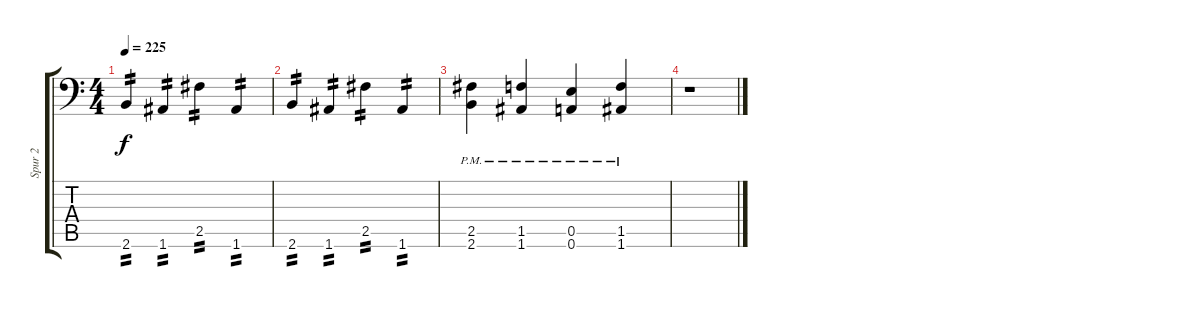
\track ("Spur 2" "Spur 2") {instrument distortionguitar}
\staff {score tabs}
\tuning (B3 Gb3 D3 A2 E2 A1) {hide}
\ts (4 4)
\tempo 225
\clef f4
\ks c
2.6.4{tp 2 dy f} 1.6.4{tp 2} 2.5.4{tp 2} 1.6.4{tp 2} |
2.6.4{tp 2} 1.6.4{tp 2} 2.5.4{tp 2} 1.6.4{tp 2} |
(2.5{pm} 2.6{pm}).4 (1.5{pm} 1.6{pm}).4 (0.5{pm} 0.6{pm}).4 (1.5{pm} 1.6{pm}).4 |
r.1
